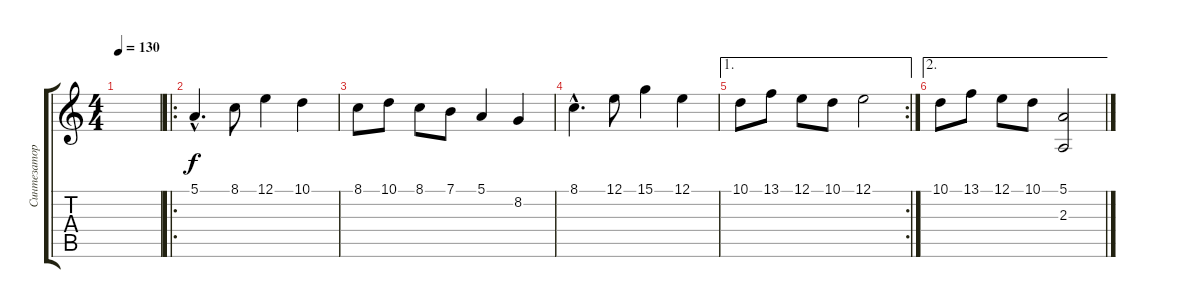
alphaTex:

\track ("Синтезатор" "Синтезатор") {instrument accordion}
\staff {score tabs}
\tuning (E4 B3 G3 D3 A2 E2) {hide}
\ts (4 4)
\tempo 130
\clef g2
\ks c
|
\ro
5.1{hac}.4{d} 8.1.8 12.1.4 10.1.4 |
8.1.8 10.1.8 8.1.8 7.1.8 5.1.4 8.2.4 |
8.1{hac}.4{d} 12.1.8 15.1.4 12.1.4 |
\ae 1
\rc 2
10.1.8 13.1.8 12.1.8 10.1.8 12.1.2 |
\ae 2
10.1.8 13.1.8 12.1.8 10.1.8 (5.1 2.3).2
